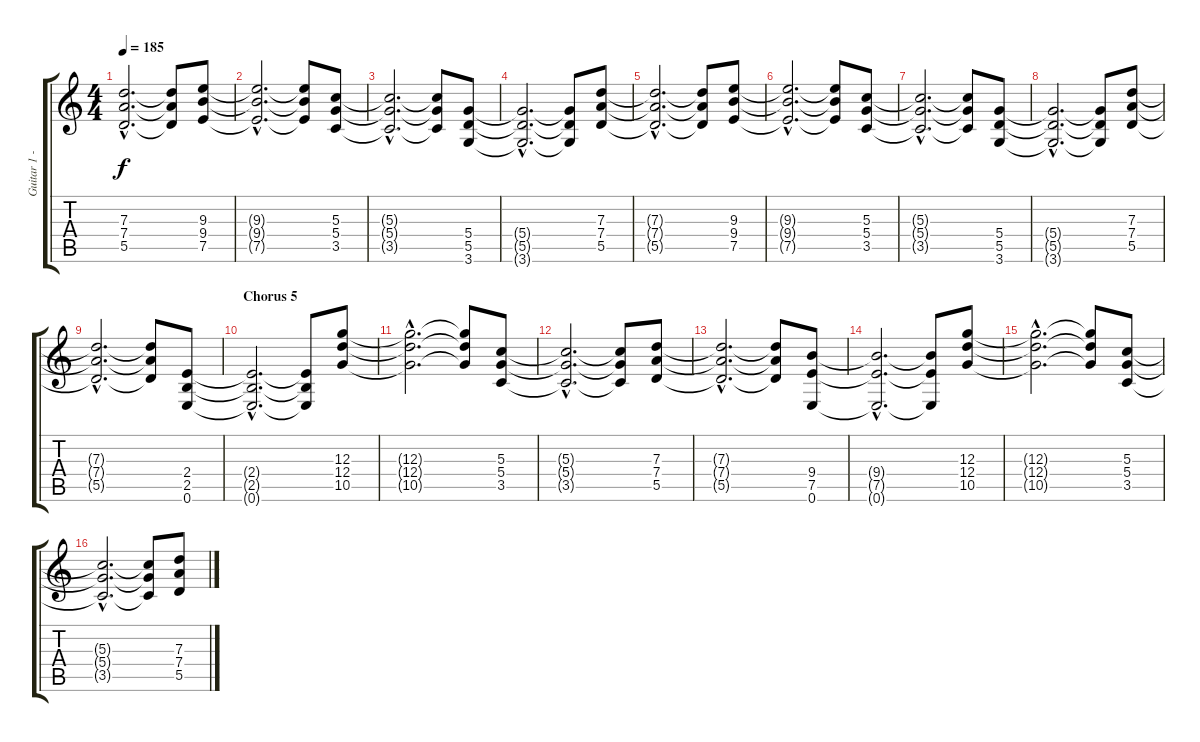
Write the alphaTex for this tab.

\track ("Guitar 1 - Murray" "Guitar 1 -") {instrument distortionguitar}
\staff {score tabs}
\tuning (E4 B3 G3 D3 A2 E2) {hide}
\ts (4 4)
\tempo 185
\clef g2
\ks c
(7.3{hac t} 7.4{hac t} 5.5{hac t}).2{d dy f} (7.3{t} 7.4{t} 5.5{t}).8 (9.3 9.4 7.5).8 |
\section ("" "")
(9.3{hac t} 9.4{hac t} 7.5{hac t}).2{d} (9.3{t} 9.4{t} 7.5{t}).8 (5.3 5.4 3.5).8 |
(5.3{hac t} 5.4{hac t} 3.5{hac t}).2{d} (5.3{t} 5.4{t} 3.5{t}).8 (5.4 5.5 3.6).8 |
(5.4{hac t} 5.5{hac t} 3.6{hac t}).2{d} (5.4{t} 5.5{t} 3.6{t}).8 (7.3 7.4 5.5).8 |
(7.3{hac t} 7.4{hac t} 5.5{hac t}).2{d} (7.3{t} 7.4{t} 5.5{t}).8 (9.3 9.4 7.5).8 |
(9.3{hac t} 9.4{hac t} 7.5{hac t}).2{d} (9.3{t} 9.4{t} 7.5{t}).8 (5.3 5.4 3.5).8 |
(5.3{hac t} 5.4{hac t} 3.5{hac t}).2{d} (5.3{t} 5.4{t} 3.5{t}).8 (5.4 5.5 3.6).8 |
(5.4{hac t} 5.5{hac t} 3.6{hac t}).2{d} (5.4{t} 5.5{t} 3.6{t}).8 (7.3 7.4 5.5).8 |
(7.3{hac t} 7.4{hac t} 5.5{hac t}).2{d} (7.3{t} 7.4{t} 5.5{t}).8 (2.4 2.5 0.6).8 |
\section ("" "Chorus 5")
(2.4{hac t} 2.5{hac t} 0.6{hac t}).2{d} (2.4{t} 2.5{t} 0.6{t}).8 (12.3 12.4 10.5).8 |
(12.3{hac t} 12.4{hac t} 10.5{hac t}).2{d} (12.3{t} 12.4{t} 10.5{t}).8 (5.3 5.4 3.5).8 |
(5.3{hac t} 5.4{hac t} 3.5{hac t}).2{d} (5.3{t} 5.4{t} 3.5{t}).8 (7.3 7.4 5.5).8 |
(7.3{hac t} 7.4{hac t} 5.5{hac t}).2{d} (7.3{t} 7.4{t} 5.5{t}).8 (9.4 7.5 0.6).8 |
(9.4{hac t} 7.5{hac t} 0.6{hac t}).2{d} (9.4{t} 7.5{t} 0.6{t}).8 (12.3 12.4 10.5).8 |
(12.3{hac t} 12.4{hac t} 10.5{hac t}).2{d} (12.3{t} 12.4{t} 10.5{t}).8 (5.3 5.4 3.5).8 |
(5.3{hac t} 5.4{hac t} 3.5{hac t}).2{d} (5.3{t} 5.4{t} 3.5{t}).8 (7.3 7.4 5.5).8
